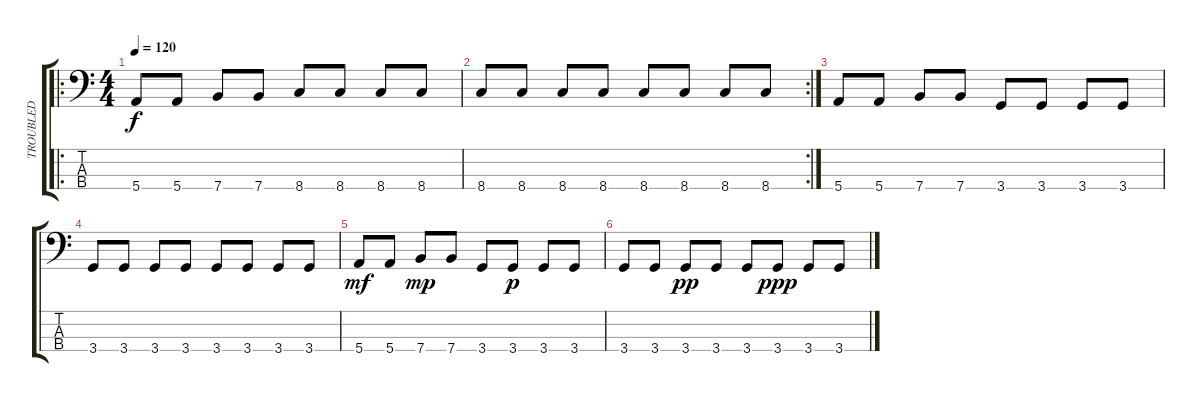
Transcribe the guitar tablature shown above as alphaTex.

\track ("TROUBLED" "TROUBLED") {instrument electricbassfinger}
\staff {score tabs}
\tuning (G2 D2 A1 E1) {hide}
\ro
\ts (4 4)
\tempo 120
\clef f4
\ks c
5.4.8{dy f} 5.4.8 7.4.8 7.4.8 8.4.8 8.4.8 8.4.8 8.4.8 |
\rc 2
8.4.8 8.4.8 8.4.8 8.4.8 8.4.8 8.4.8 8.4.8 8.4.8 |
5.4.8 5.4.8 7.4.8 7.4.8 3.4.8 3.4.8 3.4.8 3.4.8 |
3.4.8 3.4.8 3.4.8 3.4.8 3.4.8 3.4.8 3.4.8 3.4.8 |
5.4.8{dy mf} 5.4.8 7.4.8{dy mp} 7.4.8 3.4.8 3.4.8{dy p} 3.4.8 3.4.8 |
3.4.8 3.4.8 3.4.8{dy pp} 3.4.8 3.4.8 3.4.8{dy ppp} 3.4.8 3.4.8
